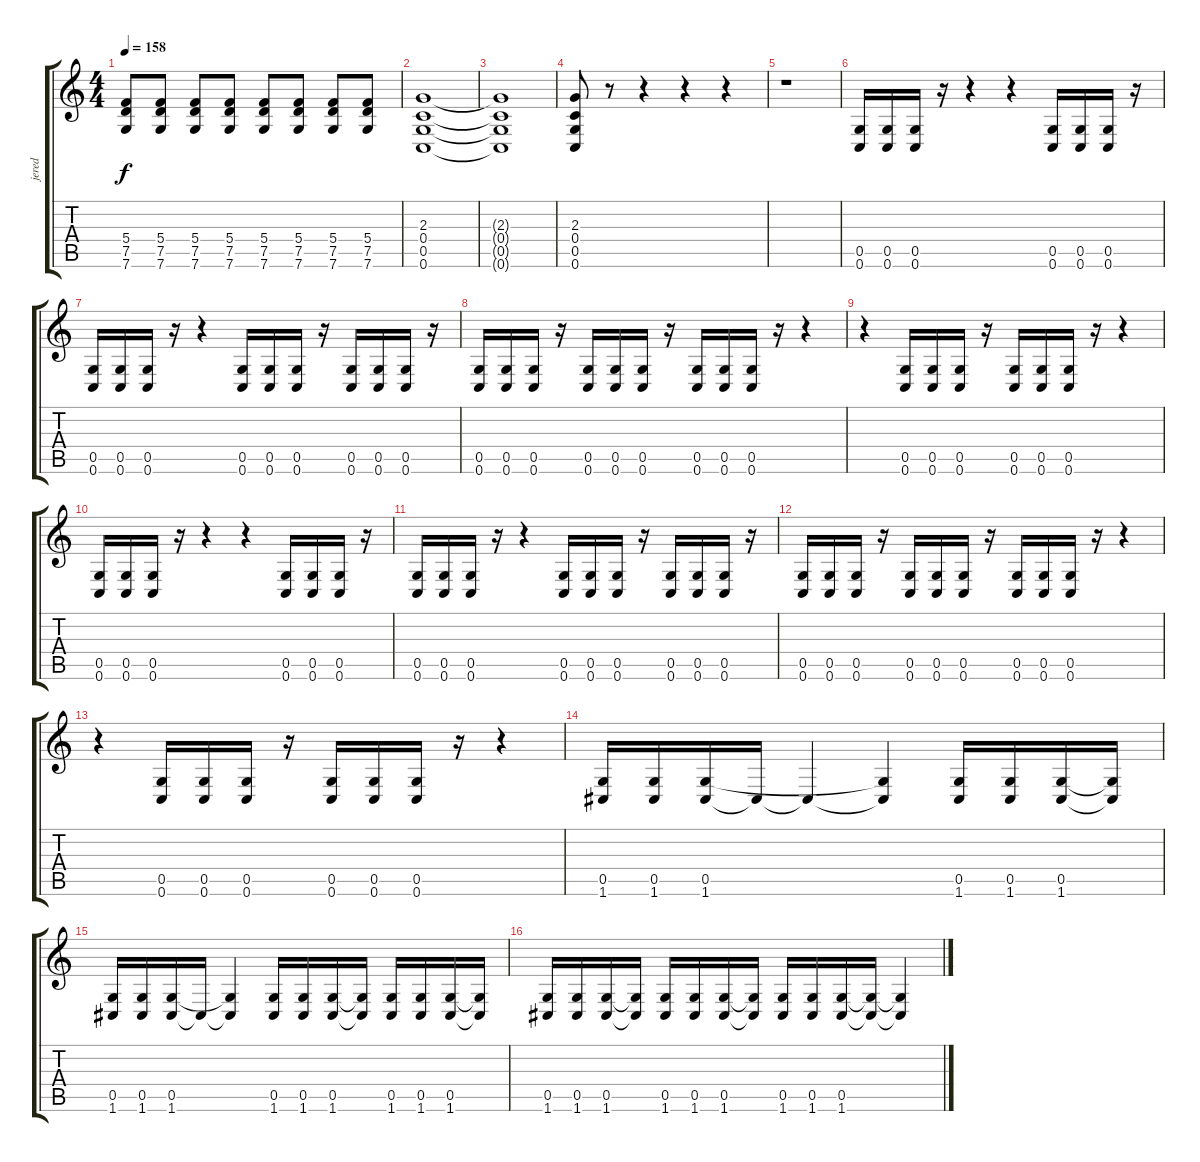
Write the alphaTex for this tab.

\track ("jered" "jered") {instrument distortionguitar bank 255}
\staff {score tabs}
\tuning (D4 A3 F3 C3 G2 C2) {hide}
\ts (4 4)
\tempo 158
\clef g2
\ks c
(5.4 7.5 7.6).8{dy f} (5.4 7.5 7.6).8 (5.4 7.5 7.6).8 (5.4 7.5 7.6).8 (5.4 7.5 7.6).8 (5.4 7.5 7.6).8 (5.4 7.5 7.6).8 (5.4 7.5 7.6).8 |
(2.3 0.4 0.5 0.6).1 |
(2.3{t} 0.4{t} 0.5{t} 0.6{t}).1 |
(2.3 0.4 0.5 0.6).8 r.8 r.4 r.4 r.4 |
r.1 |
(0.5 0.6).16 (0.5 0.6).16 (0.5 0.6).16 r.16 r.4 r.4 (0.5 0.6).16 (0.5 0.6).16 (0.5 0.6).16 r.16 |
(0.5 0.6).16 (0.5 0.6).16 (0.5 0.6).16 r.16 r.4 (0.5 0.6).16 (0.5 0.6).16 (0.5 0.6).16 r.16 (0.5 0.6).16 (0.5 0.6).16 (0.5 0.6).16 r.16 |
(0.5 0.6).16 (0.5 0.6).16 (0.5 0.6).16 r.16 (0.5 0.6).16 (0.5 0.6).16 (0.5 0.6).16 r.16 (0.5 0.6).16 (0.5 0.6).16 (0.5 0.6).16 r.16 r.4 |
r.4 (0.5 0.6).16 (0.5 0.6).16 (0.5 0.6).16 r.16 (0.5 0.6).16 (0.5 0.6).16 (0.5 0.6).16 r.16 r.4 |
(0.5 0.6).16 (0.5 0.6).16 (0.5 0.6).16 r.16 r.4 r.4 (0.5 0.6).16 (0.5 0.6).16 (0.5 0.6).16 r.16 |
(0.5 0.6).16 (0.5 0.6).16 (0.5 0.6).16 r.16 r.4 (0.5 0.6).16 (0.5 0.6).16 (0.5 0.6).16 r.16 (0.5 0.6).16 (0.5 0.6).16 (0.5 0.6).16 r.16 |
(0.5 0.6).16 (0.5 0.6).16 (0.5 0.6).16 r.16 (0.5 0.6).16 (0.5 0.6).16 (0.5 0.6).16 r.16 (0.5 0.6).16 (0.5 0.6).16 (0.5 0.6).16 r.16 r.4 |
r.4 (0.5 0.6).16 (0.5 0.6).16 (0.5 0.6).16 r.16 (0.5 0.6).16 (0.5 0.6).16 (0.5 0.6).16 r.16 r.4 |
(0.5 1.6).16 (0.5 1.6).16 (0.5 1.6).16 1.6{t}.16 1.6{t}.4 (0.5{t} 1.6{t}).4 (0.5 1.6).16 (0.5 1.6).16 (0.5 1.6).16 (0.5{t} 1.6{t}).16 |
(0.5 1.6).16 (0.5 1.6).16 (0.5 1.6).16 1.6{t}.16 (0.5{t} 1.6{t}).4 (0.5 1.6).16 (0.5 1.6).16 (0.5 1.6).16 (0.5{t} 1.6{t}).16 (0.5 1.6).16 (0.5 1.6).16 (0.5 1.6).16 (0.5{t} 1.6{t}).16 |
(0.5 1.6).16 (0.5 1.6).16 (0.5 1.6).16 (0.5{t} 1.6{t}).16 (0.5 1.6).16 (0.5 1.6).16 (0.5 1.6).16 (0.5{t} 1.6{t}).16 (0.5 1.6).16 (0.5 1.6).16 (0.5 1.6).16 (0.5{t} 1.6{t}).16 (0.5{t} 1.6{t}).4
